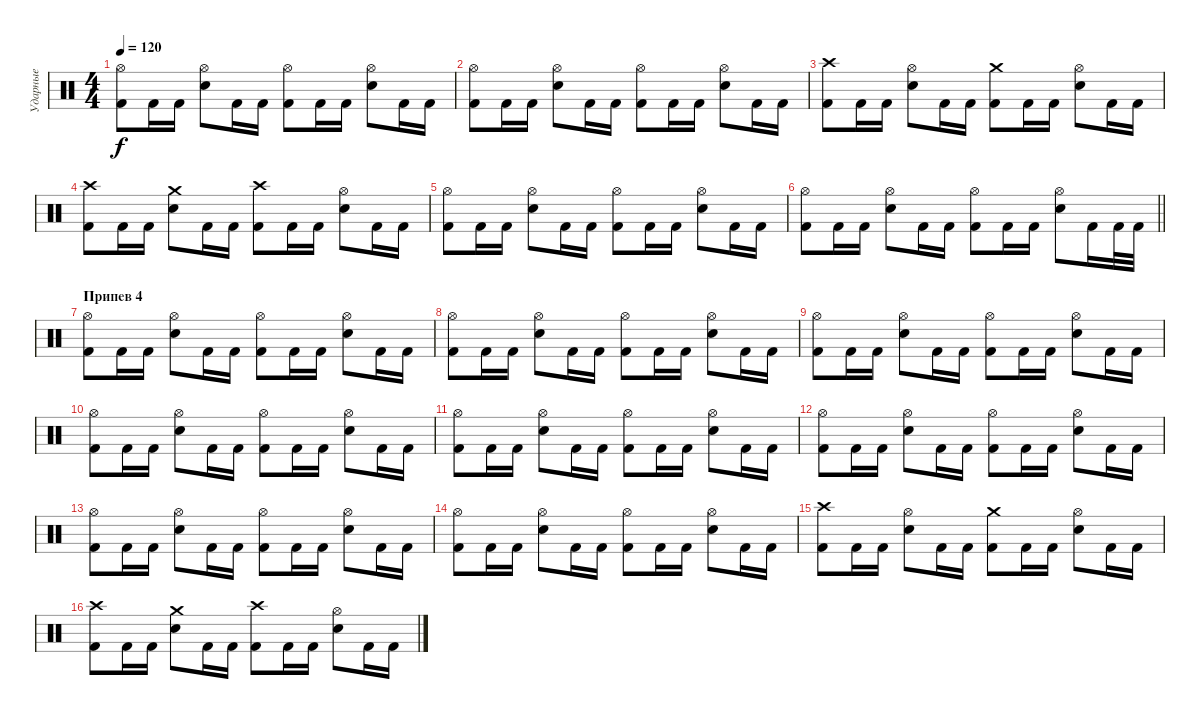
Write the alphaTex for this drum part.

\track ("Ударные" "Ударные") {instrument percussion}
\staff {score}
\articulation defaults
\ts (4 4)
\tempo 120
\clef neutral
\ks c
("Hi-Hat (open)" "Kick (hit) 2").8{dy f} "Kick (hit) 2".16 "Kick (hit) 2".16 ("Hi-Hat (open)" "Electric Snare (hit)").8 "Kick (hit) 2".16 "Kick (hit) 2".16 ("Hi-Hat (open)" "Kick (hit) 2").8 "Kick (hit) 2".16 "Kick (hit) 2".16 ("Hi-Hat (open)" "Electric Snare (hit)").8 "Kick (hit) 2".16 "Kick (hit) 2".16 |
("Hi-Hat (open)" "Kick (hit) 2").8 "Kick (hit) 2".16 "Kick (hit) 2".16 ("Hi-Hat (open)" "Electric Snare (hit)").8 "Kick (hit) 2".16 "Kick (hit) 2".16 ("Hi-Hat (open)" "Kick (hit) 2").8 "Kick (hit) 2".16 "Kick (hit) 2".16 ("Hi-Hat (open)" "Electric Snare (hit)").8 "Kick (hit) 2".16 "Kick (hit) 2".16 |
("Crash high (hit)" "Kick (hit) 2").8 "Kick (hit) 2".16 "Kick (hit) 2".16 ("Hi-Hat (open)" "Electric Snare (hit)").8 "Kick (hit) 2".16 "Kick (hit) 2".16 ("Crash medium (hit)" "Kick (hit) 2").8 "Kick (hit) 2".16 "Kick (hit) 2".16 ("Hi-Hat (open)" "Electric Snare (hit)").8 "Kick (hit) 2".16 "Kick (hit) 2".16 |
("Crash high (hit)" "Kick (hit) 2").8 "Kick (hit) 2".16 "Kick (hit) 2".16 ("Crash medium (hit)" "Electric Snare (hit)").8 "Kick (hit) 2".16 "Kick (hit) 2".16 ("Crash high (hit)" "Kick (hit) 2").8 "Kick (hit) 2".16 "Kick (hit) 2".16 ("Hi-Hat (open)" "Electric Snare (hit)").8 "Kick (hit) 2".16 "Kick (hit) 2".16 |
("Hi-Hat (open)" "Kick (hit) 2").8 "Kick (hit) 2".16 "Kick (hit) 2".16 ("Hi-Hat (open)" "Electric Snare (hit)").8 "Kick (hit) 2".16 "Kick (hit) 2".16 ("Hi-Hat (open)" "Kick (hit) 2").8 "Kick (hit) 2".16 "Kick (hit) 2".16 ("Hi-Hat (open)" "Electric Snare (hit)").8 "Kick (hit) 2".16 "Kick (hit) 2".16 |
\barLineRight lightlight
("Hi-Hat (open)" "Kick (hit) 2").8 "Kick (hit) 2".16 "Kick (hit) 2".16 ("Hi-Hat (open)" "Electric Snare (hit)").8 "Kick (hit) 2".16 "Kick (hit) 2".16 ("Hi-Hat (open)" "Kick (hit) 2").8 "Kick (hit) 2".16 "Kick (hit) 2".16 ("Hi-Hat (open)" "Electric Snare (hit)").8 "Kick (hit) 2".16 "Kick (hit) 2".32 "Kick (hit) 2".32 |
\section ("" "Припев 4")
("Hi-Hat (open)" "Kick (hit) 2").8 "Kick (hit) 2".16 "Kick (hit) 2".16 ("Hi-Hat (open)" "Electric Snare (hit)").8 "Kick (hit) 2".16 "Kick (hit) 2".16 ("Hi-Hat (open)" "Kick (hit) 2").8 "Kick (hit) 2".16 "Kick (hit) 2".16 ("Hi-Hat (open)" "Electric Snare (hit)").8 "Kick (hit) 2".16 "Kick (hit) 2".16 |
("Hi-Hat (open)" "Kick (hit) 2").8 "Kick (hit) 2".16 "Kick (hit) 2".16 ("Hi-Hat (open)" "Electric Snare (hit)").8 "Kick (hit) 2".16 "Kick (hit) 2".16 ("Hi-Hat (open)" "Kick (hit) 2").8 "Kick (hit) 2".16 "Kick (hit) 2".16 ("Hi-Hat (open)" "Electric Snare (hit)").8 "Kick (hit) 2".16 "Kick (hit) 2".16 |
("Hi-Hat (open)" "Kick (hit) 2").8 "Kick (hit) 2".16 "Kick (hit) 2".16 ("Hi-Hat (open)" "Electric Snare (hit)").8 "Kick (hit) 2".16 "Kick (hit) 2".16 ("Hi-Hat (open)" "Kick (hit) 2").8 "Kick (hit) 2".16 "Kick (hit) 2".16 ("Hi-Hat (open)" "Electric Snare (hit)").8 "Kick (hit) 2".16 "Kick (hit) 2".16 |
("Hi-Hat (open)" "Kick (hit) 2").8 "Kick (hit) 2".16 "Kick (hit) 2".16 ("Hi-Hat (open)" "Electric Snare (hit)").8 "Kick (hit) 2".16 "Kick (hit) 2".16 ("Hi-Hat (open)" "Kick (hit) 2").8 "Kick (hit) 2".16 "Kick (hit) 2".16 ("Hi-Hat (open)" "Electric Snare (hit)").8 "Kick (hit) 2".16 "Kick (hit) 2".16 |
("Hi-Hat (open)" "Kick (hit) 2").8 "Kick (hit) 2".16 "Kick (hit) 2".16 ("Hi-Hat (open)" "Electric Snare (hit)").8 "Kick (hit) 2".16 "Kick (hit) 2".16 ("Hi-Hat (open)" "Kick (hit) 2").8 "Kick (hit) 2".16 "Kick (hit) 2".16 ("Hi-Hat (open)" "Electric Snare (hit)").8 "Kick (hit) 2".16 "Kick (hit) 2".16 |
("Hi-Hat (open)" "Kick (hit) 2").8 "Kick (hit) 2".16 "Kick (hit) 2".16 ("Hi-Hat (open)" "Electric Snare (hit)").8 "Kick (hit) 2".16 "Kick (hit) 2".16 ("Hi-Hat (open)" "Kick (hit) 2").8 "Kick (hit) 2".16 "Kick (hit) 2".16 ("Hi-Hat (open)" "Electric Snare (hit)").8 "Kick (hit) 2".16 "Kick (hit) 2".16 |
("Hi-Hat (open)" "Kick (hit) 2").8 "Kick (hit) 2".16 "Kick (hit) 2".16 ("Hi-Hat (open)" "Electric Snare (hit)").8 "Kick (hit) 2".16 "Kick (hit) 2".16 ("Hi-Hat (open)" "Kick (hit) 2").8 "Kick (hit) 2".16 "Kick (hit) 2".16 ("Hi-Hat (open)" "Electric Snare (hit)").8 "Kick (hit) 2".16 "Kick (hit) 2".16 |
("Hi-Hat (open)" "Kick (hit) 2").8 "Kick (hit) 2".16 "Kick (hit) 2".16 ("Hi-Hat (open)" "Electric Snare (hit)").8 "Kick (hit) 2".16 "Kick (hit) 2".16 ("Hi-Hat (open)" "Kick (hit) 2").8 "Kick (hit) 2".16 "Kick (hit) 2".16 ("Hi-Hat (open)" "Electric Snare (hit)").8 "Kick (hit) 2".16 "Kick (hit) 2".16 |
("Crash high (hit)" "Kick (hit) 2").8 "Kick (hit) 2".16 "Kick (hit) 2".16 ("Hi-Hat (open)" "Electric Snare (hit)").8 "Kick (hit) 2".16 "Kick (hit) 2".16 ("Crash medium (hit)" "Kick (hit) 2").8 "Kick (hit) 2".16 "Kick (hit) 2".16 ("Hi-Hat (open)" "Electric Snare (hit)").8 "Kick (hit) 2".16 "Kick (hit) 2".16 |
("Crash high (hit)" "Kick (hit) 2").8 "Kick (hit) 2".16 "Kick (hit) 2".16 ("Crash medium (hit)" "Electric Snare (hit)").8 "Kick (hit) 2".16 "Kick (hit) 2".16 ("Crash high (hit)" "Kick (hit) 2").8 "Kick (hit) 2".16 "Kick (hit) 2".16 ("Hi-Hat (open)" "Electric Snare (hit)").8 "Kick (hit) 2".16 "Kick (hit) 2".16
